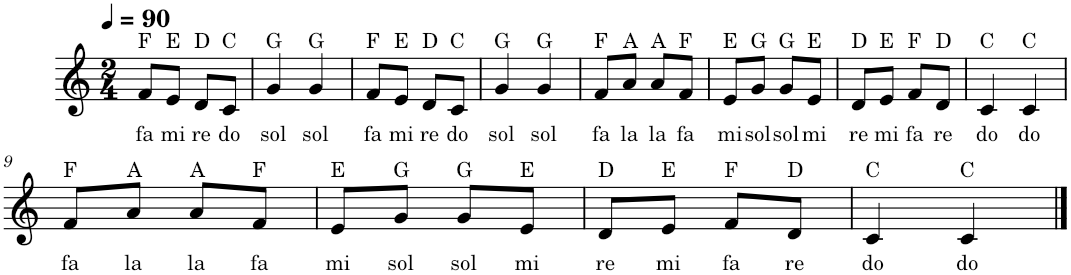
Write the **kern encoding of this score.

**kern	**text
*part1	*part1
*staff1	*staff1
*I"Piano	*
*I'Pno.	*
*clefG2	*
*k[]	*
*M2/4	*
*MM90	*
=1	=1
!LO:TX:a:t=F	!
!	!LO:LY:b
8f/L	fa
!LO:TX:a:t=E	!
!	!LO:LY:b
8e/J	mi
!LO:TX:a:t=D	!
!	!LO:LY:b
8d/L	re
!LO:TX:a:t=C	!
!	!LO:LY:b
8c/J	do
=2	=2
!LO:TX:a:t=G	!
!	!LO:LY:b
4g/	sol
!LO:TX:a:t=G	!
!	!LO:LY:b
4g/	sol
=3	=3
!LO:TX:a:t=F	!
!	!LO:LY:b
8f/L	fa
!LO:TX:a:t=E	!
!	!LO:LY:b
8e/J	mi
!LO:TX:a:t=D	!
!	!LO:LY:b
8d/L	re
!LO:TX:a:t=C	!
!	!LO:LY:b
8c/J	do
=4	=4
!LO:TX:a:t=G	!
!	!LO:LY:b
4g/	sol
!LO:TX:a:t=G	!
!	!LO:LY:b
4g/	sol
=5	=5
!LO:TX:a:t=F	!
!	!LO:LY:b
8f/L	fa
!LO:TX:a:t=A	!
!	!LO:LY:b
8a/J	la
!LO:TX:a:t=A	!
!	!LO:LY:b
8a/L	la
!LO:TX:a:t=F	!
!	!LO:LY:b
8f/J	fa
=6	=6
!LO:TX:a:t=E	!
!	!LO:LY:b
8e/L	mi
!LO:TX:a:t=G	!
!	!LO:LY:b
8g/J	sol
!LO:TX:a:t=G	!
!	!LO:LY:b
8g/L	sol
!LO:TX:a:t=E	!
!	!LO:LY:b
8e/J	mi
=7	=7
!LO:TX:a:t=D	!
!	!LO:LY:b
8d/L	re
!LO:TX:a:t=E	!
!	!LO:LY:b
8e/J	mi
!LO:TX:a:t=F	!
!	!LO:LY:b
8f/L	fa
!LO:TX:a:t=D	!
!	!LO:LY:b
8d/J	re
=8	=8
!LO:TX:a:t=C	!
!	!LO:LY:b
4c/	do
!LO:TX:a:t=C	!
!	!LO:LY:b
4c/	do
!!LO:LB:g=z
=9	=9
!LO:TX:a:t=F	!
!	!LO:LY:b
8f/L	fa
!LO:TX:a:t=A	!
!	!LO:LY:b
8a/J	la
!LO:TX:a:t=A	!
!	!LO:LY:b
8a/L	la
!LO:TX:a:t=F	!
!	!LO:LY:b
8f/J	fa
=10	=10
!LO:TX:a:t=E	!
!	!LO:LY:b
8e/L	mi
!LO:TX:a:t=G	!
!	!LO:LY:b
8g/J	sol
!LO:TX:a:t=G	!
!	!LO:LY:b
8g/L	sol
!LO:TX:a:t=E	!
!	!LO:LY:b
8e/J	mi
=11	=11
!LO:TX:a:t=D	!
!	!LO:LY:b
8d/L	re
!LO:TX:a:t=E	!
!	!LO:LY:b
8e/J	mi
!LO:TX:a:t=F	!
!	!LO:LY:b
8f/L	fa
!LO:TX:a:t=D	!
!	!LO:LY:b
8d/J	re
=12	=12
!LO:TX:a:t=C	!
!	!LO:LY:b
4c/	do
!LO:TX:a:t=C	!
!	!LO:LY:b
4c/	do
==	==
*-	*-
